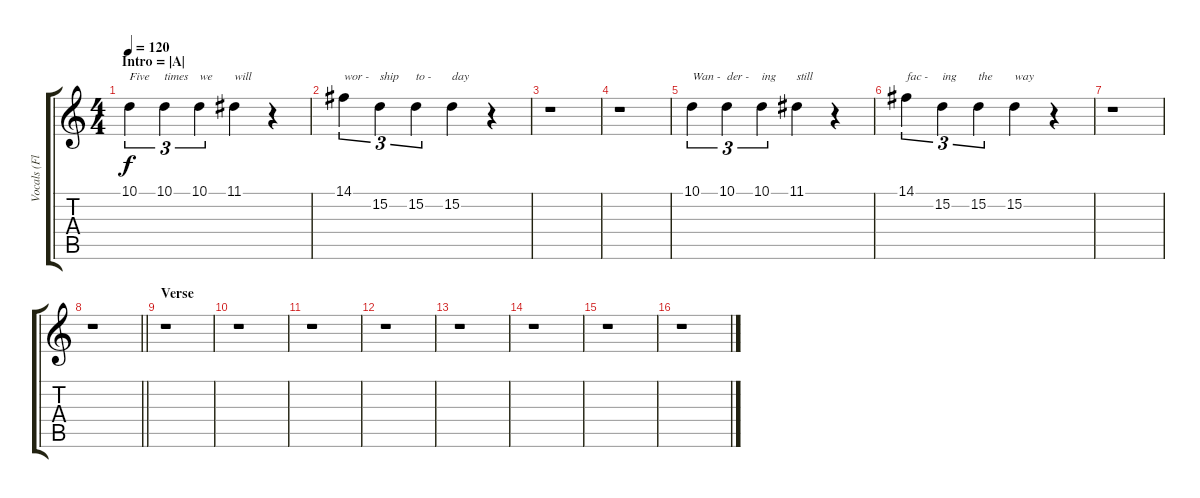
\track ("Vocals (Floor)" "Vocals (Fl") {instrument clarinet}
\staff {score tabs}
\tuning (E4 B3 G3 D3 A2 E2) {hide}
\ts (4 4)
\section ("" "Intro = |A|")
\tempo 120
\clef g2
\ks c
10.1.4{tu (3 2) txt "Five" dy f instrument clarinet} 10.1.4{tu (3 2) txt "times"} 10.1.4{tu (3 2) txt "we"} 11.1.4{txt "will"} r.4 |
14.1.4{tu (3 2) txt "wor -"} 15.2.4{tu (3 2) txt "ship"} 15.2.4{tu (3 2) txt "to -"} 15.2.4{txt "day"} r.4 |
r.1 |
r.1 |
10.1.4{tu (3 2) txt "Wan -"} 10.1.4{tu (3 2) txt "der -"} 10.1.4{tu (3 2) txt "ing"} 11.1.4{txt "still"} r.4 |
14.1.4{tu (3 2) txt "fac -"} 15.2.4{tu (3 2) txt "ing"} 15.2.4{tu (3 2) txt "the"} 15.2.4{txt "way"} r.4 |
r.1 |
\barLineRight lightlight
r.1 |
\section ("" "Verse")
r.1 |
r.1 |
r.1 |
r.1 |
r.1 |
r.1 |
r.1 |
r.1
